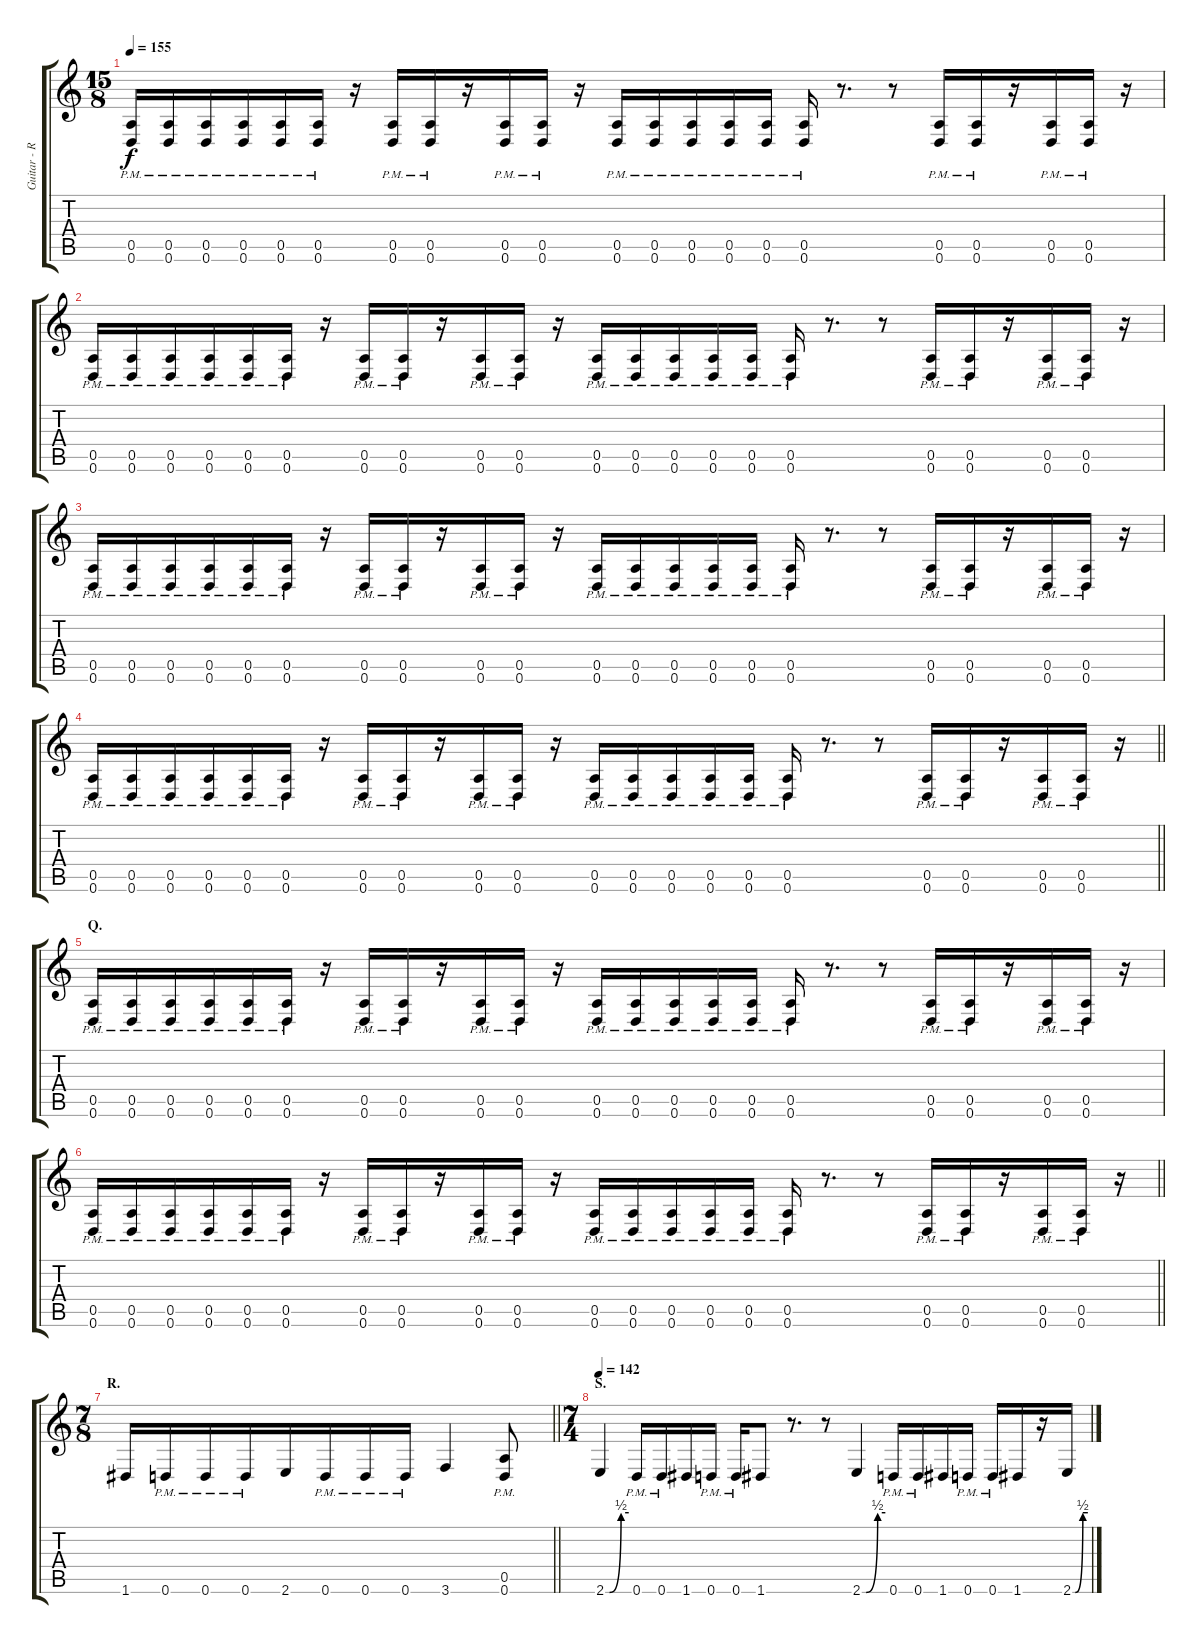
\track ("Guitar - Right" "Guitar - R") {instrument distortionguitar}
\staff {score tabs}
\tuning (E4 B3 G3 D3 A2 D2) {hide}
\ts (15 8)
\tempo 155
\clef g2
\ks c
(0.5{pm} 0.6{pm}).16{dy f} (0.5{pm} 0.6{pm}).16 (0.5{pm} 0.6{pm}).16 (0.5{pm} 0.6{pm}).16 (0.5{pm} 0.6{pm}).16 (0.5{pm} 0.6{pm}).16 r.16 (0.5{pm} 0.6{pm}).16 (0.5{pm} 0.6{pm}).16 r.16 (0.5{pm} 0.6{pm}).16 (0.5{pm} 0.6{pm}).16 r.16 (0.5{pm} 0.6{pm}).16 (0.5{pm} 0.6{pm}).16 (0.5{pm} 0.6{pm}).16 (0.5{pm} 0.6{pm}).16 (0.5{pm} 0.6{pm}).16 (0.5{pm} 0.6{pm}).16 r.8{d} r.8 (0.5{pm} 0.6{pm}).16 (0.5{pm} 0.6{pm}).16 r.16 (0.5{pm} 0.6{pm}).16 (0.5{pm} 0.6{pm}).16 r.16 |
(0.5{pm} 0.6{pm}).16 (0.5{pm} 0.6{pm}).16 (0.5{pm} 0.6{pm}).16 (0.5{pm} 0.6{pm}).16 (0.5{pm} 0.6{pm}).16 (0.5{pm} 0.6{pm}).16 r.16 (0.5{pm} 0.6{pm}).16 (0.5{pm} 0.6{pm}).16 r.16 (0.5{pm} 0.6{pm}).16 (0.5{pm} 0.6{pm}).16 r.16 (0.5{pm} 0.6{pm}).16 (0.5{pm} 0.6{pm}).16 (0.5{pm} 0.6{pm}).16 (0.5{pm} 0.6{pm}).16 (0.5{pm} 0.6{pm}).16 (0.5{pm} 0.6{pm}).16 r.8{d} r.8 (0.5{pm} 0.6{pm}).16 (0.5{pm} 0.6{pm}).16 r.16 (0.5{pm} 0.6{pm}).16 (0.5{pm} 0.6{pm}).16 r.16 |
(0.5{pm} 0.6{pm}).16 (0.5{pm} 0.6{pm}).16 (0.5{pm} 0.6{pm}).16 (0.5{pm} 0.6{pm}).16 (0.5{pm} 0.6{pm}).16 (0.5{pm} 0.6{pm}).16 r.16 (0.5{pm} 0.6{pm}).16 (0.5{pm} 0.6{pm}).16 r.16 (0.5{pm} 0.6{pm}).16 (0.5{pm} 0.6{pm}).16 r.16 (0.5{pm} 0.6{pm}).16 (0.5{pm} 0.6{pm}).16 (0.5{pm} 0.6{pm}).16 (0.5{pm} 0.6{pm}).16 (0.5{pm} 0.6{pm}).16 (0.5{pm} 0.6{pm}).16 r.8{d} r.8 (0.5{pm} 0.6{pm}).16 (0.5{pm} 0.6{pm}).16 r.16 (0.5{pm} 0.6{pm}).16 (0.5{pm} 0.6{pm}).16 r.16 |
\barLineRight lightlight
(0.5{pm} 0.6{pm}).16 (0.5{pm} 0.6{pm}).16 (0.5{pm} 0.6{pm}).16 (0.5{pm} 0.6{pm}).16 (0.5{pm} 0.6{pm}).16 (0.5{pm} 0.6{pm}).16 r.16 (0.5{pm} 0.6{pm}).16 (0.5{pm} 0.6{pm}).16 r.16 (0.5{pm} 0.6{pm}).16 (0.5{pm} 0.6{pm}).16 r.16 (0.5{pm} 0.6{pm}).16 (0.5{pm} 0.6{pm}).16 (0.5{pm} 0.6{pm}).16 (0.5{pm} 0.6{pm}).16 (0.5{pm} 0.6{pm}).16 (0.5{pm} 0.6{pm}).16 r.8{d} r.8 (0.5{pm} 0.6{pm}).16 (0.5{pm} 0.6{pm}).16 r.16 (0.5{pm} 0.6{pm}).16 (0.5{pm} 0.6{pm}).16 r.16 |
\section ("" "Q.")
(0.5{pm} 0.6{pm}).16 (0.5{pm} 0.6{pm}).16 (0.5{pm} 0.6{pm}).16 (0.5{pm} 0.6{pm}).16 (0.5{pm} 0.6{pm}).16 (0.5{pm} 0.6{pm}).16 r.16 (0.5{pm} 0.6{pm}).16 (0.5{pm} 0.6{pm}).16 r.16 (0.5{pm} 0.6{pm}).16 (0.5{pm} 0.6{pm}).16 r.16 (0.5{pm} 0.6{pm}).16 (0.5{pm} 0.6{pm}).16 (0.5{pm} 0.6{pm}).16 (0.5{pm} 0.6{pm}).16 (0.5{pm} 0.6{pm}).16 (0.5{pm} 0.6{pm}).16 r.8{d} r.8 (0.5{pm} 0.6{pm}).16 (0.5{pm} 0.6{pm}).16 r.16 (0.5{pm} 0.6{pm}).16 (0.5{pm} 0.6{pm}).16 r.16 |
\barLineRight lightlight
(0.5{pm} 0.6{pm}).16 (0.5{pm} 0.6{pm}).16 (0.5{pm} 0.6{pm}).16 (0.5{pm} 0.6{pm}).16 (0.5{pm} 0.6{pm}).16 (0.5{pm} 0.6{pm}).16 r.16 (0.5{pm} 0.6{pm}).16 (0.5{pm} 0.6{pm}).16 r.16 (0.5{pm} 0.6{pm}).16 (0.5{pm} 0.6{pm}).16 r.16 (0.5{pm} 0.6{pm}).16 (0.5{pm} 0.6{pm}).16 (0.5{pm} 0.6{pm}).16 (0.5{pm} 0.6{pm}).16 (0.5{pm} 0.6{pm}).16 (0.5{pm} 0.6{pm}).16 r.8{d} r.8 (0.5{pm} 0.6{pm}).16 (0.5{pm} 0.6{pm}).16 r.16 (0.5{pm} 0.6{pm}).16 (0.5{pm} 0.6{pm}).16 r.16 |
\ts (7 8)
\section ("" "R.")
\barLineRight lightlight
1.6.16 0.6{pm}.16 0.6{pm}.16 0.6{pm}.16 2.6.16 0.6{pm}.16 0.6{pm}.16 0.6{pm}.16 3.6.4 (0.5{pm} 0.6{pm}).8 |
\ts (7 4)
\section ("" "S.")
\tempo 142
2.6{be (custom 0 0 10 0 40 2 60 2)}.4 0.6{pm}.16 0.6{pm}.16 1.6.16 0.6{pm}.16 0.6{pm}.16 1.6.8 r.8{d} r.8 2.6{be (custom 0 0 10 0 40 2 60 2)}.4 0.6{pm}.16 0.6{pm}.16 1.6.16 0.6{pm}.16 0.6{pm}.16 1.6.16 r.16 2.6{be (custom 0 0 10 0 40 2 60 2)}.16
